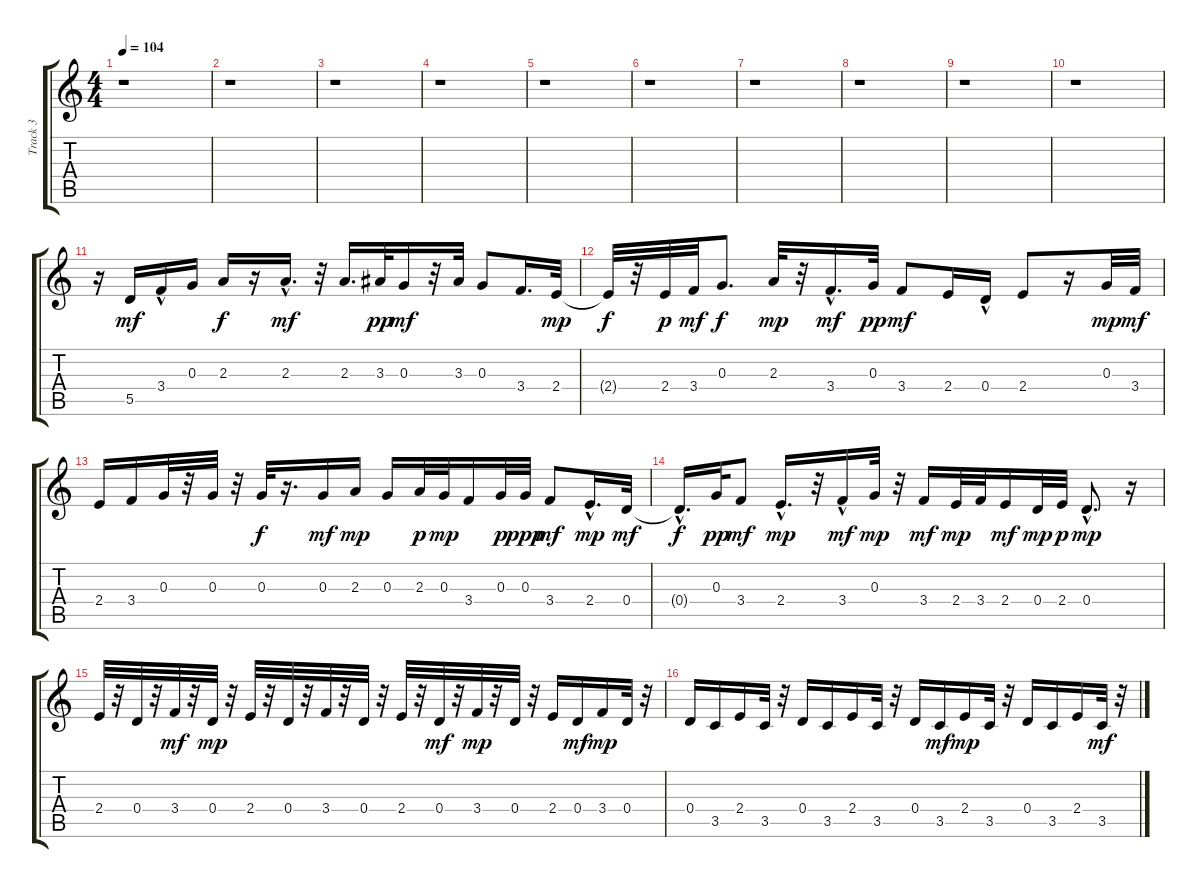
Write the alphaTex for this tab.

\track ("Track 3" "Track 3") {instrument banjo}
\staff {score tabs}
\tuning (E4 B3 G3 D3 A2 E2) {hide}
\displaytranspose 12
\ts (4 4)
\tempo 104
\clef g2
\ks c
r.1{dy mf instrument banjo} |
r.1 |
r.1 |
r.1 |
r.1 |
r.1 |
r.1 |
r.1 |
r.1 |
r.1 |
r.16 5.5.16{balance 8 instrument banjo} 3.4{hac}.16 0.3.16 2.3.16{dy f} r.16 2.3{hac}.16{d dy mf} r.32 2.3.16{d} 3.3.32{dy pp} 0.3.16{dy mf} r.32 3.3.32 0.3.8 3.4.16{d} 2.4.32{dy mp} |
2.4{t}.32{dy f} r.32 2.4.32{dy p} 3.4.32{dy mf} 0.3.8{d dy f} 2.3.32{dy mp} r.32 3.4{hac}.16{d dy mf} 0.3.32{dy pp} 3.4.8{dy mf} 2.4.16 0.4{hac}.16 2.4.8 r.16 0.3.32{dy mp} 3.4.32{dy mf} |
2.4.16 3.4.16 0.3.32 r.32 0.3.32 r.32 0.3.32{dy f} r.16{d} 0.3.16{dy mf} 2.3.16{dy mp} 0.3.16 2.3.32{dy p} 0.3.32{dy mp} 3.4.16 0.3.32{dy p} 0.3.32{dy ppp} 3.4.8{dy mf} 2.4{hac}.16{d dy mp} 0.4.32{dy mf} |
0.4{hac t}.16{d dy f} 0.3.32{dy pp} 3.4.8{dy mf} 2.4{hac}.16{d dy mp} r.32 3.4{hac}.16{dy mf} 0.3.32{dy mp} r.32 3.4.16{dy mf} 2.4.32{dy mp} 3.4.32 2.4.16{dy mf} 0.4.32{dy mp} 2.4.32{dy p} 0.4{hac}.8{d dy mp} r.16 |
2.4.32 r.32 0.4.32 r.32 3.4.32{dy mf} r.32 0.4.32{dy mp} r.32 2.4.32 r.32 0.4.32 r.32 3.4.32 r.32 0.4.32 r.32 2.4.32 r.32 0.4.32{dy mf} r.32 3.4.32{dy mp} r.32 0.4.32 r.32 2.4.16 0.4.16{dy mf} 3.4.16{dy mp} 0.4.32 r.32 |
0.4.16 3.5.16 2.4.16 3.5.32 r.32 0.4.16 3.5.16 2.4.16 3.5.32 r.32 0.4.16 3.5.16{dy mf} 2.4.16{dy mp} 3.5.32 r.32 0.4.16 3.5.16 2.4.16 3.5.32{dy mf} r.32
